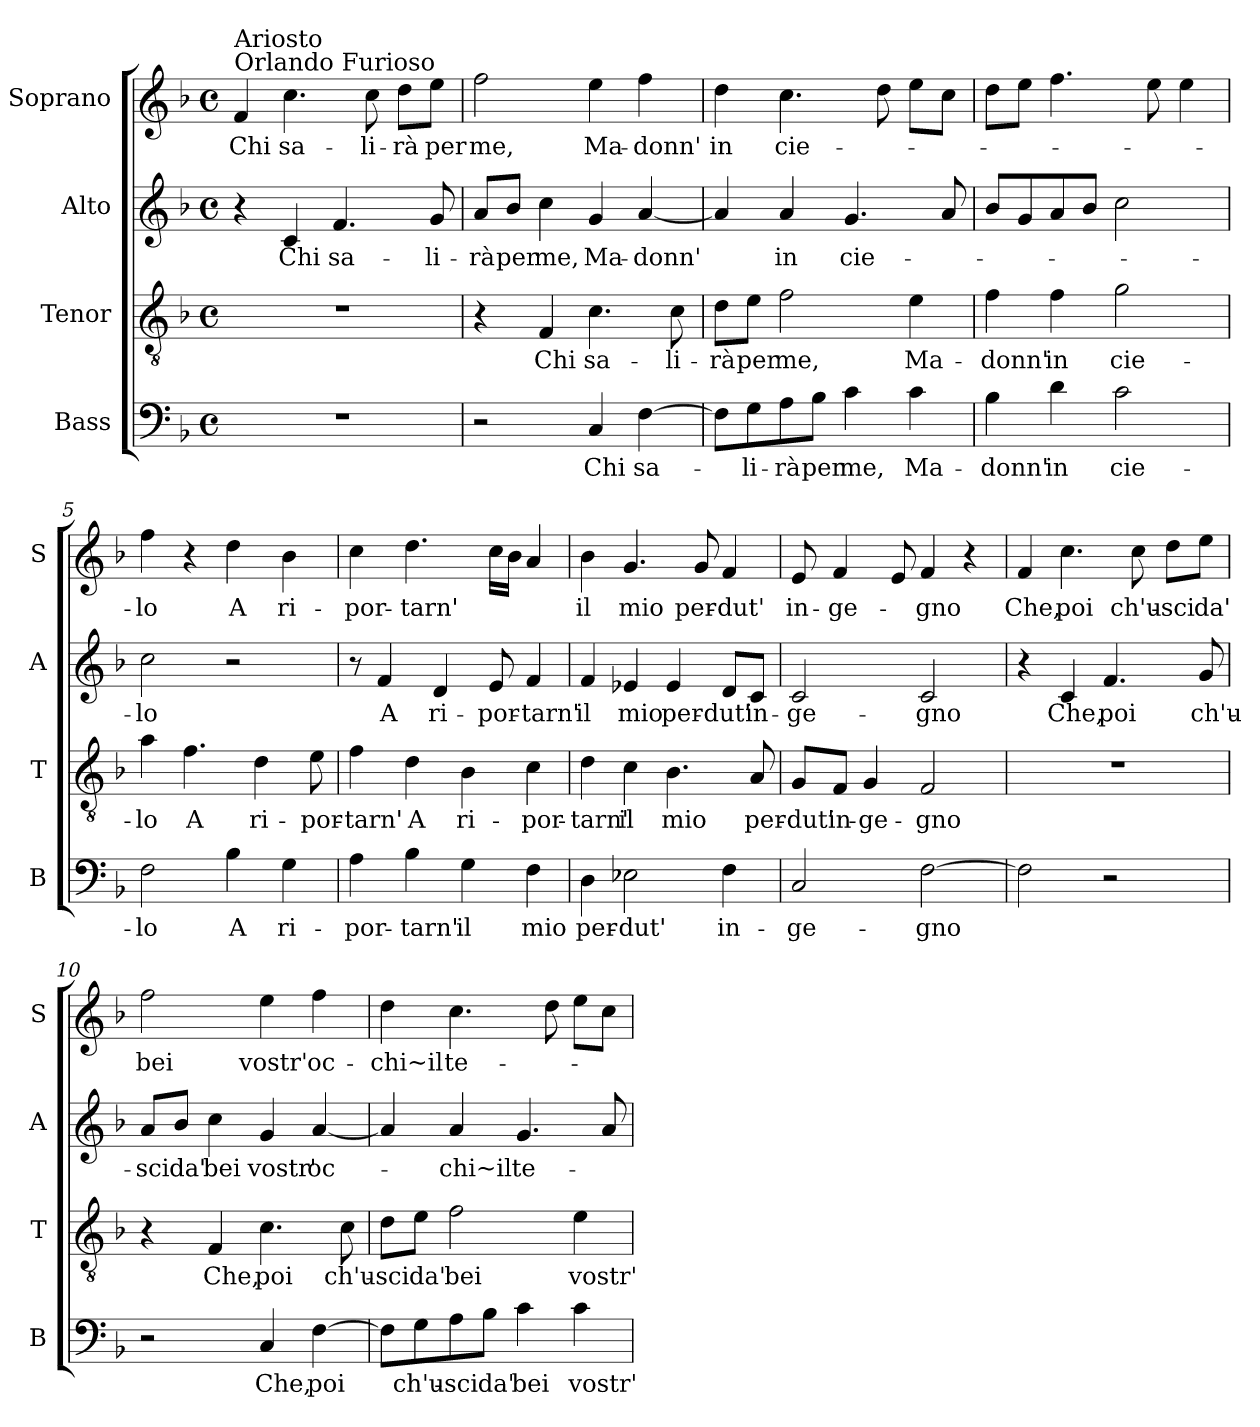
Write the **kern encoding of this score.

**kern	**text	**kern	**text	**kern	**text	**kern	**text
*part4	*part4	*part3	*part3	*part2	*part2	*part1	*part1
*staff4	*staff4	*staff3	*staff3	*staff2	*staff2	*staff1	*staff1
*I"Bass	*	*I"Tenor	*	*I"Alto	*	*I"Soprano	*
*I'B	*	*I'T	*	*I'A	*	*I'S	*
*clefF4	*	*clefGv2	*	*clefG2	*	*clefG2	*
*k[b-]	*	*k[b-]	*	*k[b-]	*	*k[b-]	*
*F:	*	*F:	*	*F:	*	*F:	*
*M4/4	*	*M4/4	*	*M4/4	*	*M4/4	*
*met(c)	*	*met(c)	*	*met(c)	*	*met(c)	*
=1	=1	=1	=1	=1	=1	=1	=1
!	!	!	!	!	!	!LO:TX:a:t=Ariosto\nOrlando Furioso	!
1r	.	1r	.	4r	.	4f/	Chi
.	.	.	.	4c/	Chi	4.cc\	sa-
.	.	.	.	4.f/	sa-	.	.
.	.	.	.	.	.	8cc\	-li-
.	.	.	.	.	.	8dd\L	-rà
.	.	.	.	8g/	-li-	8ee\J	per
=2	=2	=2	=2	=2	=2	=2	=2
2r	.	4r	.	8a/L	-rà	2ff\	me,
.	.	.	.	8b-/J	per	.	.
.	.	4F/	Chi	4cc\	me,	.	.
4C/	Chi	4.c\	sa-	4g/	Ma-	4ee\	Ma-
[4F\	sa-	.	.	[4a/	-donn'	4ff\	-donn'
.	.	8c\	-li-	.	.	.	.
=3	=3	=3	=3	=3	=3	=3	=3
8F\L]	.	8d\L	-rà	4a/]	.	4dd\	in
8G\	-li-	8e\J	per	.	.	.	.
8A\	-rà	2f\	me,	4a/	in	4.cc\	cie-
8B-\J	per	.	.	.	.	.	.
4c\	me,	.	.	4.g/	cie-	.	.
.	.	.	.	.	.	8dd\	.
4c\	Ma-	4e\	Ma-	.	.	8ee\L	.
.	.	.	.	8a/	.	8cc\J	.
!!LO:LB:g=z
=4	=4	=4	=4	=4	=4	=4	=4
4B-\	-donn'	4f\	-donn'	8b-/L	.	8dd\L	.
.	.	.	.	8g/	.	8ee\J	.
4d\	in	4f\	in	8a/	.	4.ff\	.
.	.	.	.	8b-/J	.	.	.
2c\	cie-	2g\	cie-	2cc\	.	.	.
.	.	.	.	.	.	8ee\	.
.	.	.	.	.	.	4ee\	.
=5	=5	=5	=5	=5	=5	=5	=5
2F\	-lo	4a\	-lo	2cc\	-lo	4ff\	-lo
.	.	4.f\	A	.	.	4r	.
4B-\	A	.	.	2r	.	4dd\	A
.	.	4d\	ri-	.	.	.	.
4G\	ri-	.	.	.	.	4b-\	ri-
.	.	8e\	-por-	.	.	.	.
=6	=6	=6	=6	=6	=6	=6	=6
4A\	-por-	4f\	-tarn'	8r	.	4cc\	-por-
.	.	.	.	4f/	A	.	.
4B-\	-tarn'	4d\	A	.	.	4.dd\	-tarn'
.	.	.	.	4d/	ri-	.	.
4G\	il	4B-\	ri-	.	.	.	.
.	.	.	.	8e/	-por-	16cc\LL	.
.	.	.	.	.	.	16b-\JJ	.
4F\	mio	4c\	-por-	4f/	-tarn'	4a/	.
=7	=7	=7	=7	=7	=7	=7	=7
4D\	per-	4d\	-tarn'	4f/	il	4b-\	il
2E-X\	-dut'	4c\	il	4e-X/	mio	4.g/	mio
.	.	4.B-\	mio	4e-/	per-	.	.
.	.	.	.	.	.	8g/	per-
4F\	in-	.	.	8d/L	-dut'	4f/	-dut'
.	.	8A/	per-	8c/J	in-	.	.
!!LO:PB:g=z
=8	=8	=8	=8	=8	=8	=8	=8
2C/	-ge-	8G/L	-dut'	2c/	-ge-	8e/	in-
.	.	8F/J	in-	.	.	4f/	-ge-
.	.	4G/	-ge-	.	.	.	.
.	.	.	.	.	.	8e/	.
[2F\	-gno	2F/	-gno	2c/	-gno	4f/	-gno
.	.	.	.	.	.	4r	.
=9	=9	=9	=9	=9	=9	=9	=9
2F\]	.	1r	.	4r	.	4f/	Che,
.	.	.	.	4c/	Che,	4.cc\	poi
2r	.	.	.	4.f/	poi	.	.
.	.	.	.	.	.	8cc\	ch'u-
.	.	.	.	.	.	8dd\L	-sci
.	.	.	.	8g/	ch'u-	8ee\J	da'
=10	=10	=10	=10	=10	=10	=10	=10
2r	.	4r	.	8a/L	-sci	2ff\	bei
.	.	.	.	8b-/J	da'	.	.
.	.	4F/	Che,	4cc\	bei	.	.
4C/	Che,	4.c\	poi	4g/	vostr'	4ee\	vostr'
[4F\	poi	.	.	[4a/	oc-	4ff\	oc-
.	.	8c\	ch'u-	.	.	.	.
!!LO:LB:g=z
=11	=11	=11	=11	=11	=11	=11	=11
8F\L]	.	8d\L	-sci	4a/]	.	4dd\	-chi~il
8G\	ch'u-	8e\J	da'	.	.	.	.
8A\	-sci	2f\	bei	4a/	-chi~il	4.cc\	te-
8B-\J	da'	.	.	.	.	.	.
4c\	bei	.	.	4.g/	te-	.	.
.	.	.	.	.	.	8dd\	.
4c\	vostr'	4e\	vostr'	.	.	8ee\L	.
.	.	.	.	8a/	.	8cc\J	.
=	=	=	=	=	=	=	=
*-	*-	*-	*-	*-	*-	*-	*-
